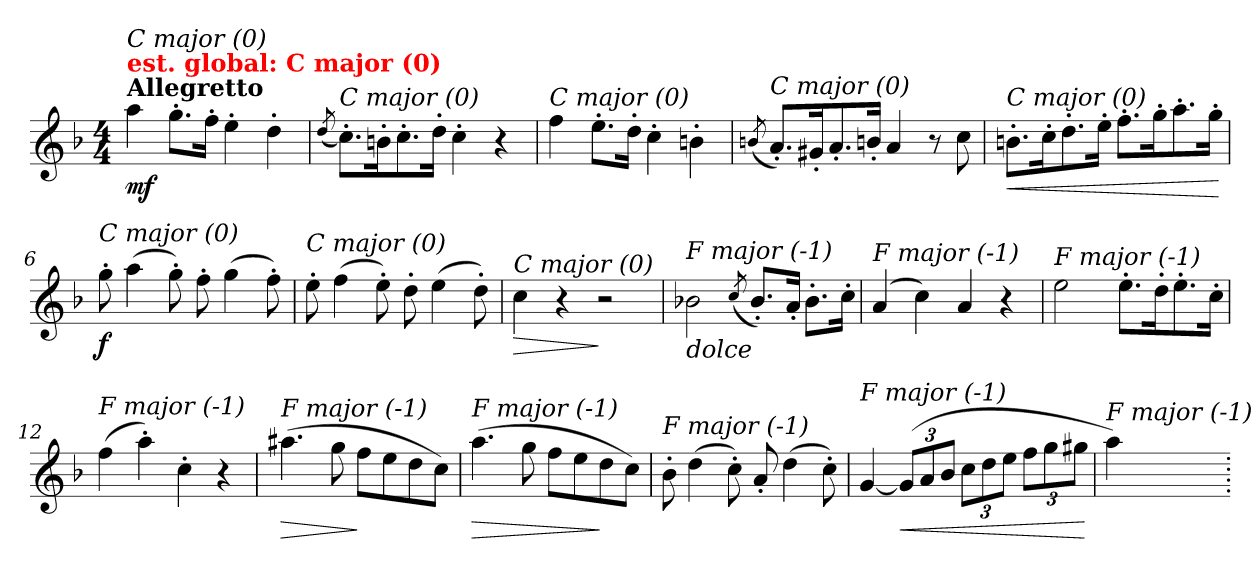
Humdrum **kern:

**kern	**dynam
*part1	*part1
*staff1	*staff1
*clefG2	*
*k[b-]	*
*F:	*
*M4/4	*
=1	=1
!LO:TX:a:B:t=Allegretto	!
!LO:TX:a:B:color=#FF0000:t=est. global&colon; C major (0)	!
!LO:TX:i:t=C major (0)	!
!	!LO:DY:b
4aa\	mf
8.gg'\L	.
16ff'\Jk	.
4ee'\	.
4dd'\	.
=2	=2
(<8qdd/	.
!LO:TX:i:t=C major (0)	!
8.cc'\L)	.
16bn'\K	.
8.cc'\	.
16dd'\Jk	.
4cc'\	.
4r	.
=3	=3
!LO:TX:i:t=C major (0)	!
4ff\	.
8.ee'\L	.
16dd'\Jk	.
4cc'\	.
4bn'\	.
=4	=4
(<8qbn/	.
!LO:TX:i:t=C major (0)	!
8.a'/L)	.
16g#X'/K	.
8.a'/	.
16b'/Jk	.
4a/	.
8r	.
8cc\	.
!!LO:LB:g=z
=5	=5
!LO:TX:i:t=C major (0)	!
!	!LO:HP:b
8.bn'\L	<
16cc'\K	.
8.dd'\	.
16ee'\Jk	.
8.ff'\L	.
16gg'\K	.
8.aa'\	.
16gg'\Jk	.
.	[
=6	=6
!LO:TX:i:t=C major (0)	!
!	!LO:DY:b
8gg'\	f
(>4aa\	.
8gg'\)	.
8ff'\	.
(>4gg\	.
8ff'\)	.
=7	=7
!LO:TX:i:t=C major (0)	!
8ee'\	.
(>4ff\	.
8ee'\)	.
8dd'\	.
(>4ee\	.
8dd'\)	.
=8	=8
!LO:TX:i:t=C major (0)	!
!	!LO:HP:b
4cc\	>
4r	.
2r	]
=9	=9
!LO:TX:b:i:t=dolce	!
!LO:TX:i:t=F major (-1)	!
2b-X\	.
(<8qcc/	.
8.b-'/L)	.
16a'/Jk	.
8.b-'\L	.
16cc'\Jk	.
!!LO:LB:g=z
=10	=10
!LO:TX:i:t=F major (-1)	!
(>4a/	.
4cc\)	.
4a/	.
4r	.
=11	=11
!LO:TX:i:t=F major (-1)	!
2ee\	.
8.ee'\L	.
16dd'\K	.
8.ee'\	.
16cc'\Jk	.
=12	=12
!LO:TX:i:t=F major (-1)	!
(>4ff\	.
4aa'\)	.
4cc'\	.
4r	.
=13	=13
!LO:TX:i:t=F major (-1)	!
!	!LO:HP:b
(>4.aa#Xi\	>
8gg\	.
8ff\L	]
8ee\	.
8dd\	.
8cc\J)	.
=14	=14
!LO:TX:i:t=F major (-1)	!
!	!LO:HP:b
(>4.aa\	>
8gg\	.
8ff\L	.
8ee\	.
8dd\	]
8cc\J)	.
!!LO:LB:g=z
=15	=15
!LO:TX:i:t=F major (-1)	!
8b-'\	.
(>4dd\	.
8cc'\)	.
8a'/	.
(>4dd\	.
8cc'\)	.
=16	=16
!LO:TX:i:t=F major (-1)	!
[4g/	.
*Xbrackettup	*
!	!LO:HP:b
(>12g/L]	<
12a/	.
12b-/J	.
12cc\L	.
12dd\	.
12ee\J	.
12ff\L	.
12gg\	.
12gg#X\J	.
.	[
=17	=17
!LO:TX:i:t=F major (-1)	!
4aa\)	.
=.	=.
*-	*-
